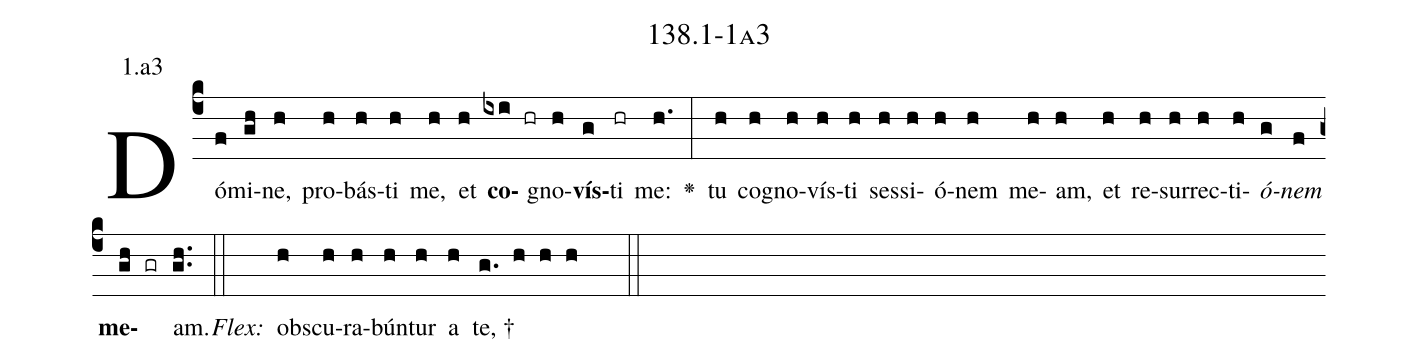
name: 138.1-1a3;
annotation: 1.a3;
%%
(c4)Dó(f)mi(gh)ne,(h) pro(h)bás(h)ti(h) me,(h) et(h) <b>co</b>(ixi hr)gno(h)<b>vís</b>(g)ti(hr) me:(h.) <v>\greheightstar</v>(:) tu(h) co(h)gno(h)vís(h)ti(h) ses(h)si(h)ó(h)nem(h) me(h)am,(h) et(h) re(h)sur(h)rec(h)ti(h)<i>ó</i>(g)<i>nem</i>(f) <b>me</b>(gh gr)am.(gh..) (::)
<i>Flex:</i>()  obs(h)cu(h)ra(h)bún(h)tur(h) a(h) te, †(g. h h h  ::)

%E(h) u(h) o(g) u(f) a(gh) e.(gh..) (::)
